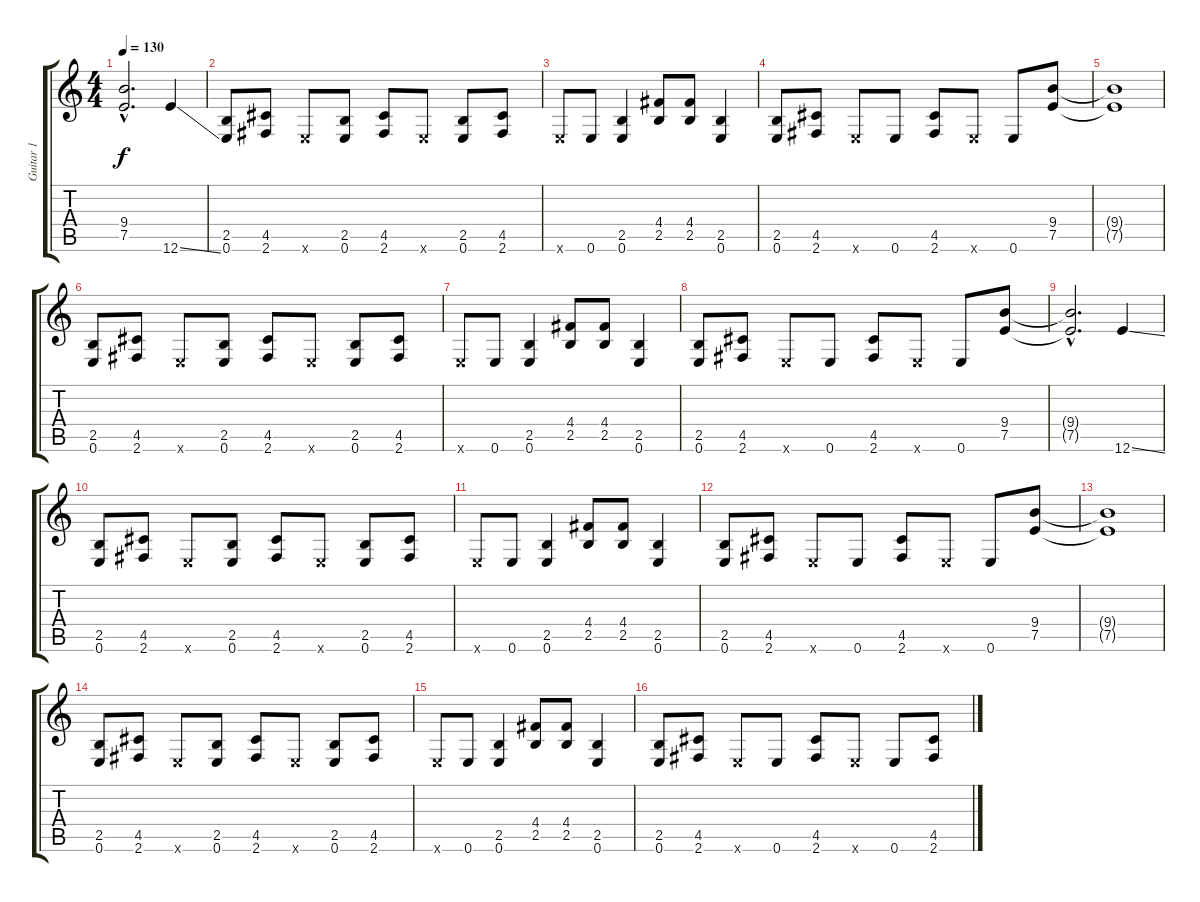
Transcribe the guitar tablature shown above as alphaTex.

\track ("Guitar 1" "Guitar 1") {instrument overdrivenguitar}
\staff {score tabs}
\tuning (E4 B3 G3 D3 A2 E2) {hide}
\ts (4 4)
\tempo 130
\clef g2
\ks c
(9.4{hac t} 7.5{hac t}).2{d dy f} 12.6{ss}.4 |
(2.5 0.6).8 (4.5 2.6).8 0.6{x}.8 (2.5 0.6).8 (4.5 2.6).8 0.6{x}.8 (2.5 0.6).8 (4.5 2.6).8 |
0.6{x}.8 0.6.8 (2.5 0.6).4 (4.4 2.5).8 (4.4 2.5).8 (2.5 0.6).4 |
(2.5 0.6).8 (4.5 2.6).8 0.6{x}.8 0.6.8 (4.5 2.6).8 0.6{x}.8 0.6.8 (9.4 7.5).8 |
(9.4{t} 7.5{t}).1 |
(2.5 0.6).8 (4.5 2.6).8 0.6{x}.8 (2.5 0.6).8 (4.5 2.6).8 0.6{x}.8 (2.5 0.6).8 (4.5 2.6).8 |
0.6{x}.8 0.6.8 (2.5 0.6).4 (4.4 2.5).8 (4.4 2.5).8 (2.5 0.6).4 |
(2.5 0.6).8 (4.5 2.6).8 0.6{x}.8 0.6.8 (4.5 2.6).8 0.6{x}.8 0.6.8 (9.4 7.5).8 |
(9.4{hac t} 7.5{hac t}).2{d} 12.6{ss}.4 |
(2.5 0.6).8 (4.5 2.6).8 0.6{x}.8 (2.5 0.6).8 (4.5 2.6).8 0.6{x}.8 (2.5 0.6).8 (4.5 2.6).8 |
0.6{x}.8 0.6.8 (2.5 0.6).4 (4.4 2.5).8 (4.4 2.5).8 (2.5 0.6).4 |
(2.5 0.6).8 (4.5 2.6).8 0.6{x}.8 0.6.8 (4.5 2.6).8 0.6{x}.8 0.6.8 (9.4 7.5).8 |
(9.4{t} 7.5{t}).1 |
(2.5 0.6).8 (4.5 2.6).8 0.6{x}.8 (2.5 0.6).8 (4.5 2.6).8 0.6{x}.8 (2.5 0.6).8 (4.5 2.6).8 |
0.6{x}.8 0.6.8 (2.5 0.6).4 (4.4 2.5).8 (4.4 2.5).8 (2.5 0.6).4 |
(2.5 0.6).8 (4.5 2.6).8 0.6{x}.8 0.6.8 (4.5 2.6).8 0.6{x}.8 0.6.8 (4.5 2.6).8
